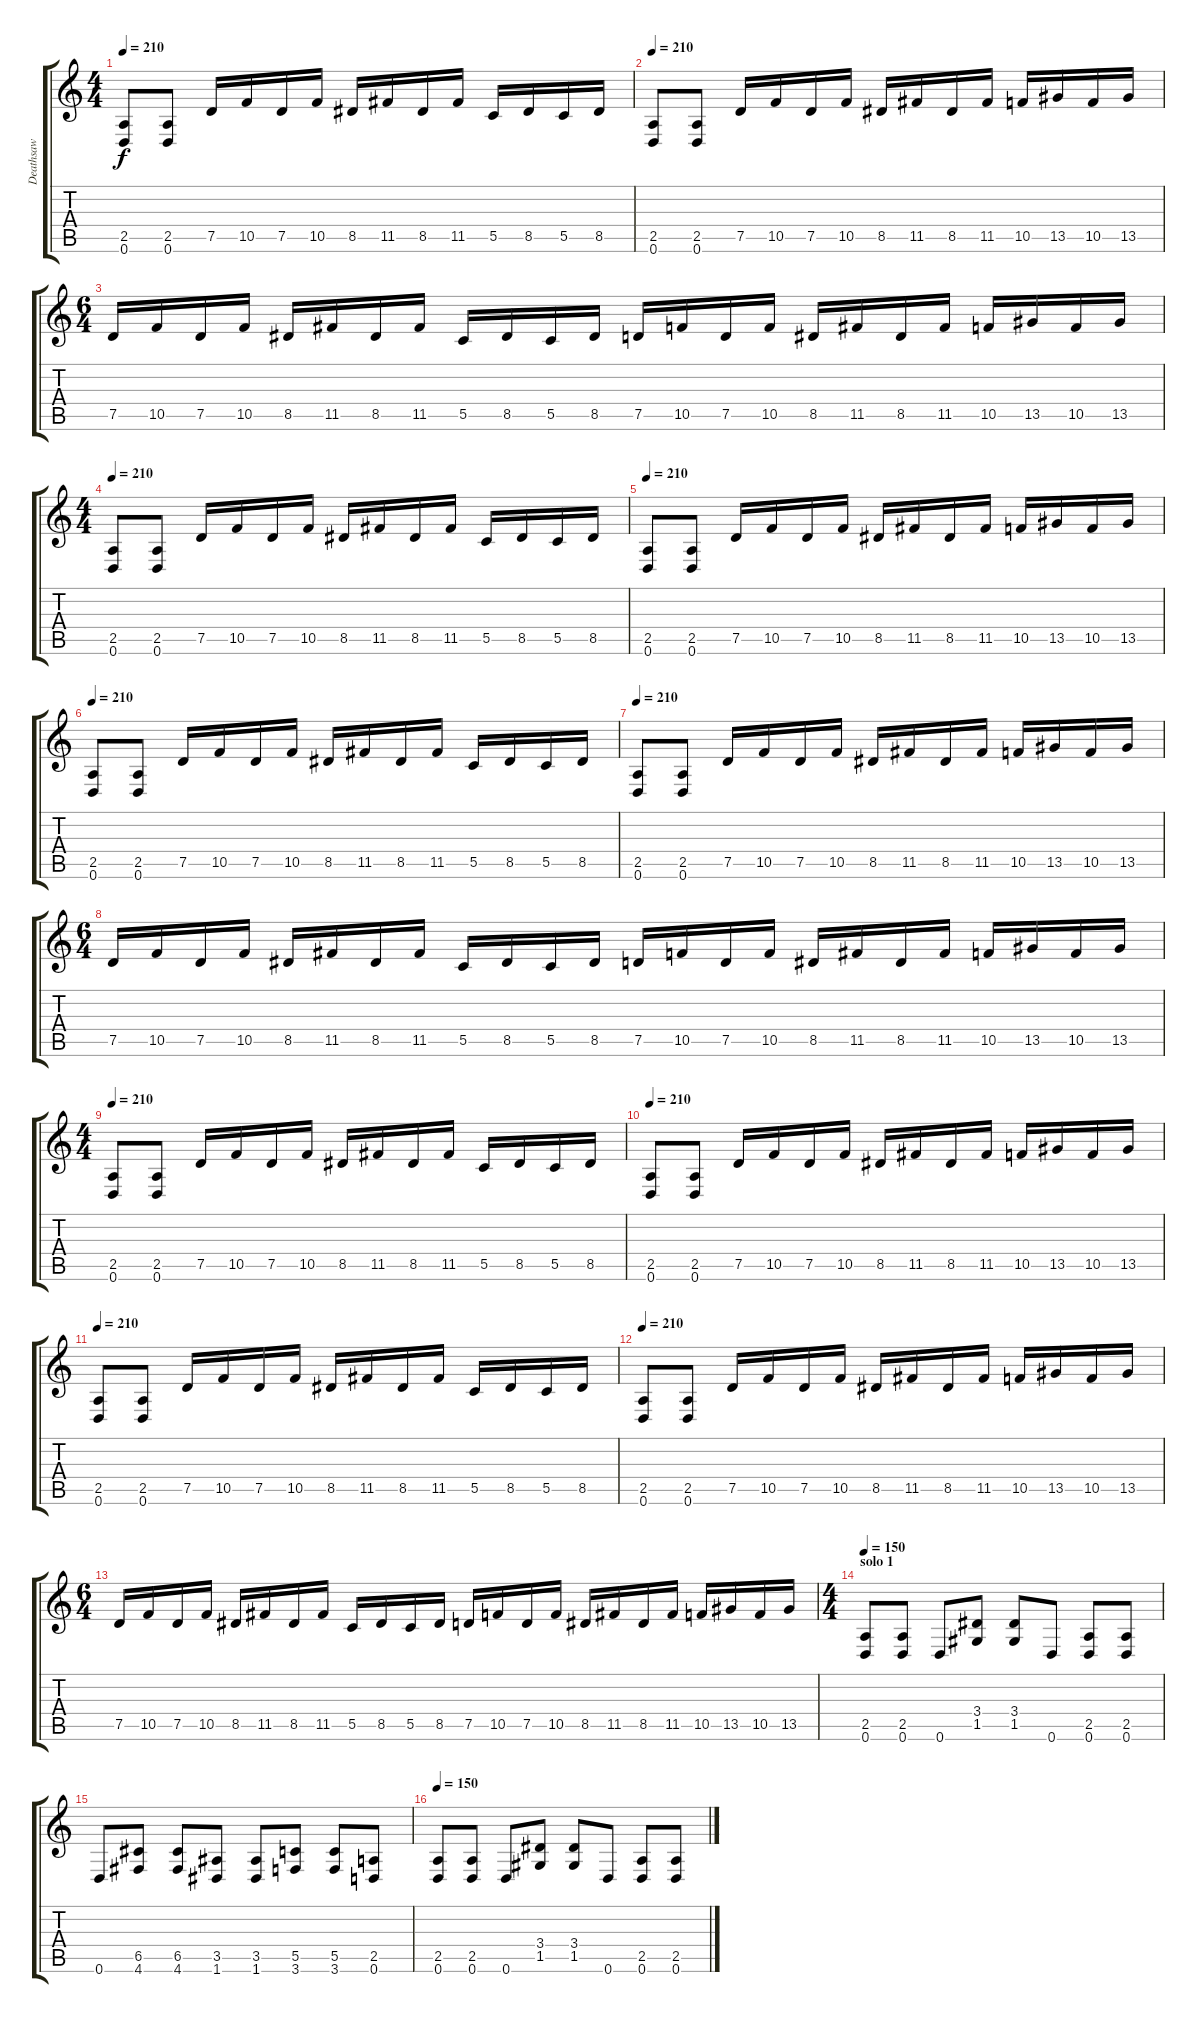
\track ("Deathsaw" "Deathsaw") {instrument distortionguitar}
\staff {score tabs}
\tuning (D4 A3 F3 C3 G2 D2) {hide}
\ts (4 4)
\tempo 210
\clef g2
\ks c
(2.5 0.6).8{dy f instrument distortionguitar} (2.5 0.6).8 7.5.16 10.5.16 7.5.16 10.5.16 8.5.16 11.5.16 8.5.16 11.5.16 5.5.16 8.5.16 5.5.16 8.5.16 |
\tempo 210
(2.5 0.6).8 (2.5 0.6).8 7.5.16 10.5.16 7.5.16 10.5.16 8.5.16 11.5.16 8.5.16 11.5.16 10.5.16 13.5.16 10.5.16 13.5.16 |
\ts (6 4)
7.5.16 10.5.16 7.5.16 10.5.16 8.5.16 11.5.16 8.5.16 11.5.16 5.5.16 8.5.16 5.5.16 8.5.16 7.5.16 10.5.16 7.5.16 10.5.16 8.5.16 11.5.16 8.5.16 11.5.16 10.5.16 13.5.16 10.5.16 13.5.16 |
\ts (4 4)
\tempo 210
(2.5 0.6).8{instrument distortionguitar} (2.5 0.6).8 7.5.16 10.5.16 7.5.16 10.5.16 8.5.16 11.5.16 8.5.16 11.5.16 5.5.16 8.5.16 5.5.16 8.5.16 |
\tempo 210
(2.5 0.6).8 (2.5 0.6).8 7.5.16 10.5.16 7.5.16 10.5.16 8.5.16 11.5.16 8.5.16 11.5.16 10.5.16 13.5.16 10.5.16 13.5.16 |
\tempo 210
(2.5 0.6).8{instrument distortionguitar} (2.5 0.6).8 7.5.16 10.5.16 7.5.16 10.5.16 8.5.16 11.5.16 8.5.16 11.5.16 5.5.16 8.5.16 5.5.16 8.5.16 |
\tempo 210
(2.5 0.6).8 (2.5 0.6).8 7.5.16 10.5.16 7.5.16 10.5.16 8.5.16 11.5.16 8.5.16 11.5.16 10.5.16 13.5.16 10.5.16 13.5.16 |
\ts (6 4)
7.5.16 10.5.16 7.5.16 10.5.16 8.5.16 11.5.16 8.5.16 11.5.16 5.5.16 8.5.16 5.5.16 8.5.16 7.5.16 10.5.16 7.5.16 10.5.16 8.5.16 11.5.16 8.5.16 11.5.16 10.5.16 13.5.16 10.5.16 13.5.16 |
\ts (4 4)
\tempo 210
(2.5 0.6).8{instrument distortionguitar} (2.5 0.6).8 7.5.16 10.5.16 7.5.16 10.5.16 8.5.16 11.5.16 8.5.16 11.5.16 5.5.16 8.5.16 5.5.16 8.5.16 |
\tempo 210
(2.5 0.6).8 (2.5 0.6).8 7.5.16 10.5.16 7.5.16 10.5.16 8.5.16 11.5.16 8.5.16 11.5.16 10.5.16 13.5.16 10.5.16 13.5.16 |
\tempo 210
(2.5 0.6).8{instrument distortionguitar} (2.5 0.6).8 7.5.16 10.5.16 7.5.16 10.5.16 8.5.16 11.5.16 8.5.16 11.5.16 5.5.16 8.5.16 5.5.16 8.5.16 |
\tempo 210
(2.5 0.6).8 (2.5 0.6).8 7.5.16 10.5.16 7.5.16 10.5.16 8.5.16 11.5.16 8.5.16 11.5.16 10.5.16 13.5.16 10.5.16 13.5.16 |
\ts (6 4)
7.5.16 10.5.16 7.5.16 10.5.16 8.5.16 11.5.16 8.5.16 11.5.16 5.5.16 8.5.16 5.5.16 8.5.16 7.5.16 10.5.16 7.5.16 10.5.16 8.5.16 11.5.16 8.5.16 11.5.16 10.5.16 13.5.16 10.5.16 13.5.16 |
\ts (4 4)
\section ("" "solo 1")
\tempo 150
(2.5 0.6).8{balance 8} (2.5 0.6).8 0.6.8 (3.4 1.5).8 (3.4 1.5).8 0.6.8 (2.5 0.6).8 (2.5 0.6).8 |
0.6.8 (6.5 4.6).8 (6.5 4.6).8 (3.5 1.6).8 (3.5 1.6).8 (5.5 3.6).8 (5.5 3.6).8 (2.5 0.6).8 |
\tempo 150
(2.5 0.6).8 (2.5 0.6).8 0.6.8 (3.4 1.5).8 (3.4 1.5).8 0.6.8 (2.5 0.6).8 (2.5 0.6).8
